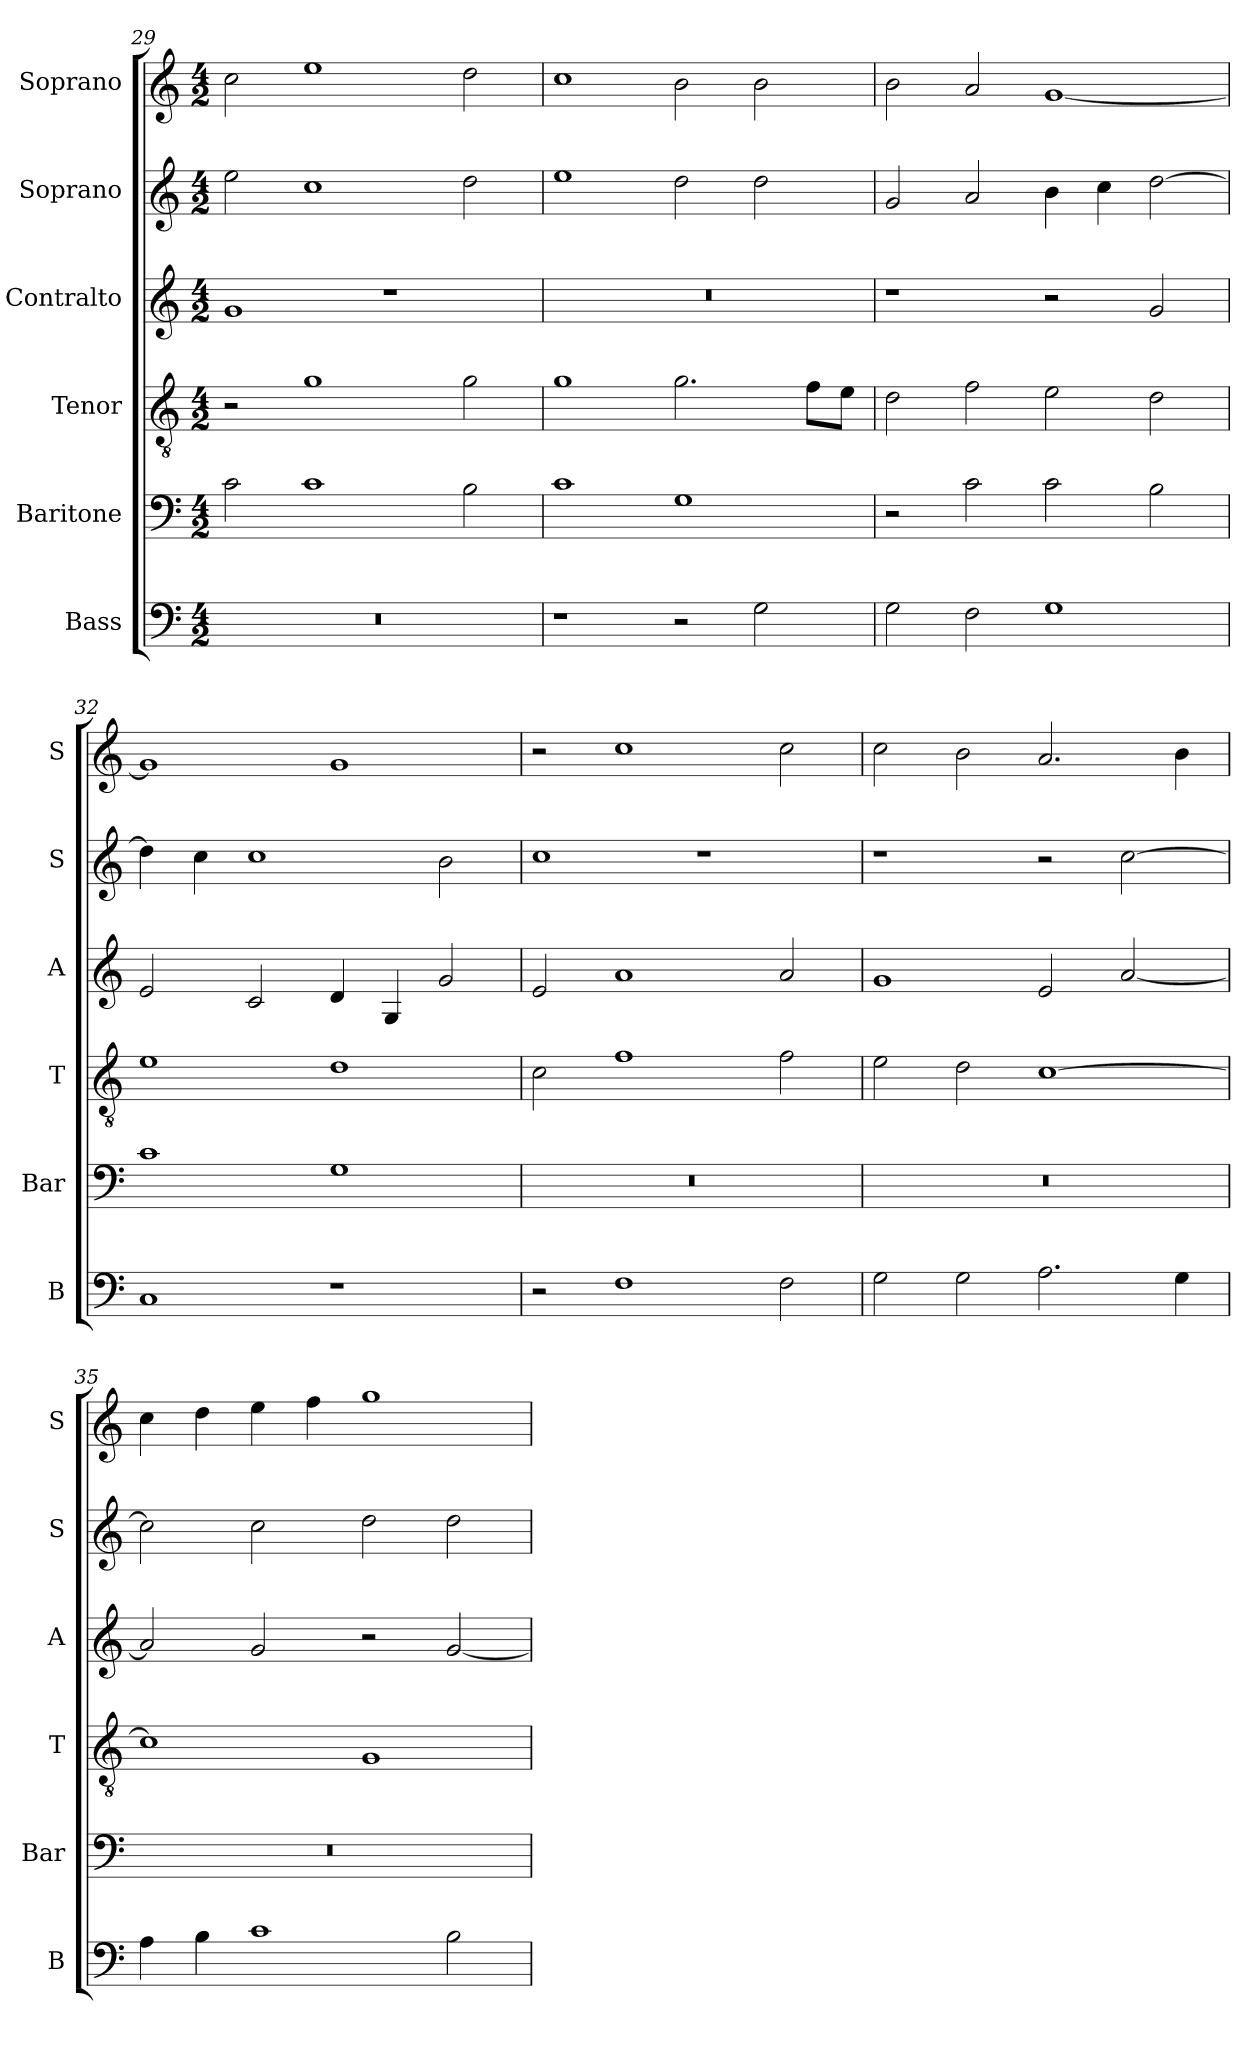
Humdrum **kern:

**kern	**kern	**kern	**kern	**kern	**kern
*part6	*part5	*part4	*part3	*part2	*part1
*staff6	*staff5	*staff4	*staff3	*staff2	*staff1
*I"Bass	*I"Baritone	*I"Tenor	*I"Contralto	*I"Soprano	*I"Soprano
*I'B	*I'Bar	*I'T	*I'A	*I'S	*I'S
*clefF4	*clefF4	*clefGv2	*clefG2	*clefG2	*clefG2
*k[]	*k[]	*k[]	*k[]	*k[]	*k[]
*G:mix	*G:mix	*G:mix	*G:mix	*G:mix	*G:mix
*M4/2	*M4/2	*M4/2	*M4/2	*M4/2	*M4/2
=29	=29	=29	=29	=29	=29
0r	2c	2r	1g	2ee	2cc
.	1c	1g	.	1cc	1ee
.	.	.	1r	.	.
.	2B	2g	.	2dd	2dd
=30	=30	=30	=30	=30	=30
1r	1c	1g	0r	1ee	1cc
2r	1G	2.g	.	2dd	2b
2G	.	.	.	2dd	2b
.	.	8f\L	.	.	.
.	.	8e\J	.	.	.
=31	=31	=31	=31	=31	=31
2G	2r	2d	1r	2g	2b
2F	2c	2f	.	2a	2a
1G	2c	2e	2r	4b	[1g
.	.	.	.	4cc	.
.	2B	2d	2g	[2dd	.
=32	=32	=32	=32	=32	=32
1C	1c	1e	2e	4dd]	1g]
.	.	.	.	4cc	.
.	.	.	2c	1cc	.
1r	1G	1d	4d	.	1g
.	.	.	4G	.	.
.	.	.	2g	2b	.
=33	=33	=33	=33	=33	=33
2r	0r	2c	2e	1cc	2r
1F	.	1f	1a	.	1cc
.	.	.	.	1r	.
2F	.	2f	2a	.	2cc
=34	=34	=34	=34	=34	=34
2G	0r	2e	1g	1r	2cc
2G	.	2d	.	.	2b
2.A	.	[1c	2e	2r	2.a
.	.	.	[2a	[2cc	.
4G	.	.	.	.	4b
=35	=35	=35	=35	=35	=35
4A	0r	1c]	2a]	2cc]	4cc
4B	.	.	.	.	4dd
1c	.	.	2g	2cc	4ee
.	.	.	.	.	4ff
.	.	1G	2r	2dd	1gg
2B	.	.	[2g	2dd	.
=	=	=	=	=	=
*-	*-	*-	*-	*-	*-
